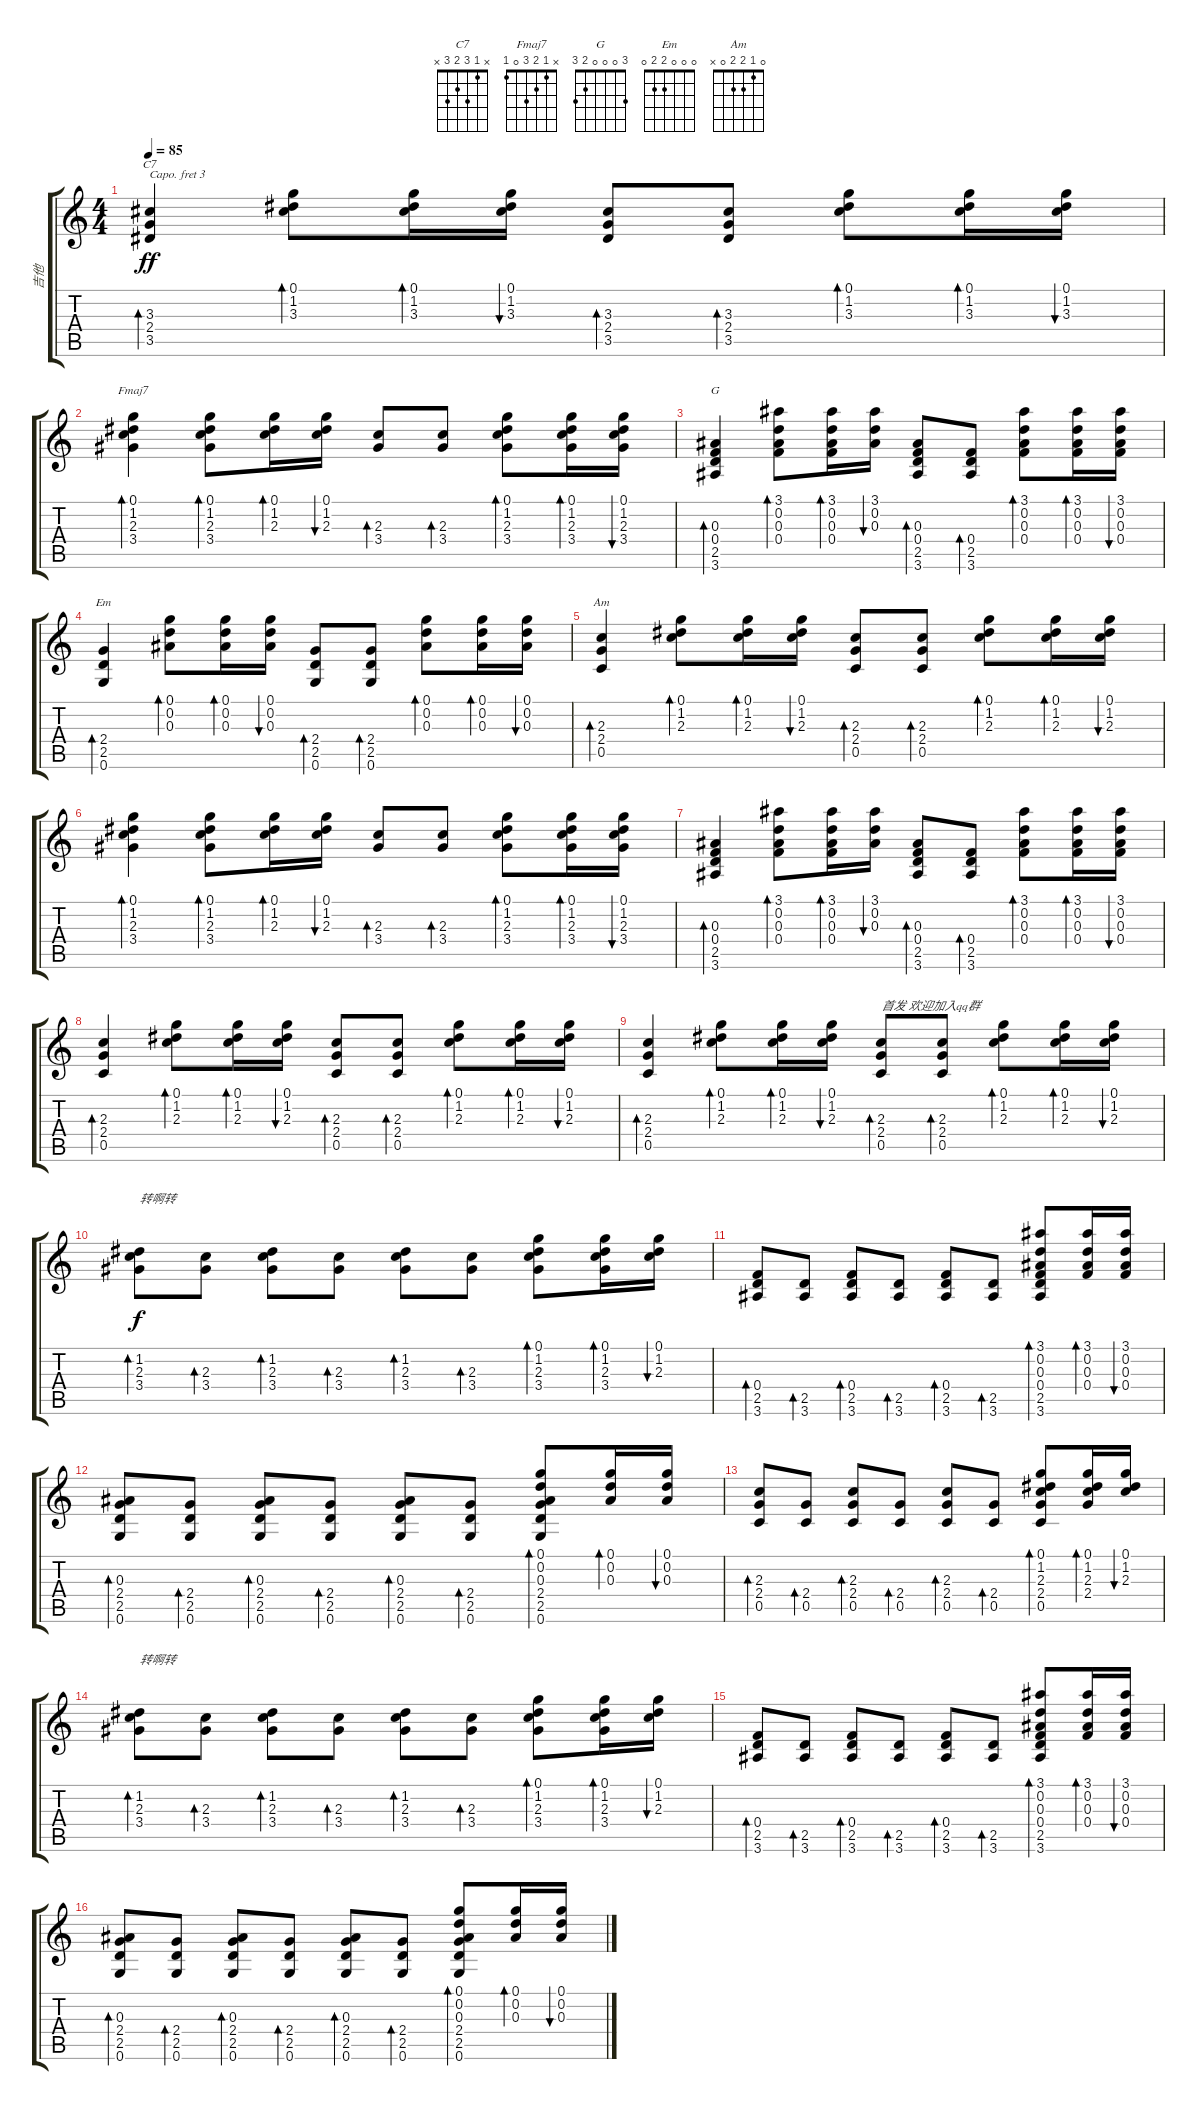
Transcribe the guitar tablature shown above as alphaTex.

\track ("吉他" "吉他") {instrument acousticguitarsteel}
\staff {score tabs}
\capo 3
\tuning (E4 B3 G3 D3 A2 E2) {hide}
\chord ("C7" x 1 3 2 3 x)
\chord ("Fmaj7" x 1 2 3 0 1)
\chord ("G" 3 0 0 0 2 3)
\chord ("Em" 0 0 0 2 2 0)
\chord ("Am" 0 1 2 2 0 x)
\ts (4 4)
\tempo 85
\clef g2
\ks c
(3.3 2.4 3.5).4{bd 30 ch "C7" dy ff} (0.1 1.2 3.3).8{bd 30} (0.1 1.2 3.3).16{bd 30} (0.1 1.2 3.3).16{bu 30} (3.3 2.4 3.5).8{bd 30} (3.3 2.4 3.5).8{bd 30} (0.1 1.2 3.3).8{bd 30} (0.1 1.2 3.3).16{bd 30} (0.1 1.2 3.3).16{bu 30} |
(0.1 1.2 2.3 3.4).4{bd 30 ch "Fmaj7"} (0.1 1.2 2.3 3.4).8{bd 30} (0.1 1.2 2.3).16{bd 30} (0.1 1.2 2.3).16{bu 30} (2.3 3.4).8{bd 30} (2.3 3.4).8{bd 30} (0.1 1.2 2.3 3.4).8{bd 30} (0.1 1.2 2.3 3.4).16{bd 30} (0.1 1.2 2.3 3.4).16{bu 30} |
(0.3 0.4 2.5 3.6).4{bd 30 ch "G"} (3.1 0.2 0.3 0.4).8{bd 30} (3.1 0.2 0.3 0.4).16{bd 30} (3.1 0.2 0.3).16{bu 30} (0.3 0.4 2.5 3.6).8{bd 30} (0.4 2.5 3.6).8{bd 30} (3.1 0.2 0.3 0.4).8{bd 30} (3.1 0.2 0.3 0.4).16{bd 30} (3.1 0.2 0.3 0.4).16{bu 30} |
(2.4 2.5 0.6).4{bd 30 ch "Em"} (0.1 0.2 0.3).8{bd 30} (0.1 0.2 0.3).16{bd 30} (0.1 0.2 0.3).16{bu 30} (2.4 2.5 0.6).8{bd 30} (2.4 2.5 0.6).8{bd 30} (0.1 0.2 0.3).8{bd 30} (0.1 0.2 0.3).16{bd 30} (0.1 0.2 0.3).16{bu 30} |
(2.3 2.4 0.5).4{bd 30 ch "Am"} (0.1 1.2 2.3).8{bd 30} (0.1 1.2 2.3).16{bd 30} (0.1 1.2 2.3).16{bu 30} (2.3 2.4 0.5).8{bd 30} (2.3 2.4 0.5).8{bd 30} (0.1 1.2 2.3).8{bd 30} (0.1 1.2 2.3).16{bd 30} (0.1 1.2 2.3).16{bu 30} |
(0.1 1.2 2.3 3.4).4{bd 30} (0.1 1.2 2.3 3.4).8{bd 30} (0.1 1.2 2.3).16{bd 30} (0.1 1.2 2.3).16{bu 30} (2.3 3.4).8{bd 30} (2.3 3.4).8{bd 30} (0.1 1.2 2.3 3.4).8{bd 30} (0.1 1.2 2.3 3.4).16{bd 30} (0.1 1.2 2.3 3.4).16{bu 30} |
(0.3 0.4 2.5 3.6).4{bd 30} (3.1 0.2 0.3 0.4).8{bd 30} (3.1 0.2 0.3 0.4).16{bd 30} (3.1 0.2 0.3).16{bu 30} (0.3 0.4 2.5 3.6).8{bd 30} (0.4 2.5 3.6).8{bd 30} (3.1 0.2 0.3 0.4).8{bd 30} (3.1 0.2 0.3 0.4).16{bd 30} (3.1 0.2 0.3 0.4).16{bu 30} |
(2.3 2.4 0.5).4{bd 30} (0.1 1.2 2.3).8{bd 30} (0.1 1.2 2.3).16{bd 30} (0.1 1.2 2.3).16{bu 30} (2.3 2.4 0.5).8{bd 30} (2.3 2.4 0.5).8{bd 30} (0.1 1.2 2.3).8{bd 30} (0.1 1.2 2.3).16{bd 30} (0.1 1.2 2.3).16{bu 30} |
(2.3 2.4 0.5).4{bd 60} (0.1 1.2 2.3).8{bd 30} (0.1 1.2 2.3).16{bd 30} (0.1 1.2 2.3).16{bu 30} (2.3 2.4 0.5).8{bd 30 txt "首发 欢迎加入qq群"} (2.3 2.4 0.5).8{bd 30} (0.1 1.2 2.3).8{bd 30} (0.1 1.2 2.3).16{bd 30} (0.1 1.2 2.3).16{bu 30} |
(1.2 2.3 3.4).8{bd 30 txt "转啊转" dy f} (2.3 3.4).8{bd 30} (1.2 2.3 3.4).8{bd 30} (2.3 3.4).8{bd 120} (1.2 2.3 3.4).8{bd 120} (2.3 3.4).8{bd 30} (0.1 1.2 2.3 3.4).8{bd 30} (0.1 1.2 2.3 3.4).16{bd 30} (0.1 1.2 2.3).16{bu 30} |
(0.4 2.5 3.6).8{bd 30} (2.5 3.6).8{bd 30} (0.4 2.5 3.6).8{bd 30} (2.5 3.6).8{bd 30} (0.4 2.5 3.6).8{bd 30} (2.5 3.6).8{bd 30} (3.1 0.2 0.3 0.4 2.5 3.6).8{bd 30} (3.1 0.2 0.3 0.4).16{bd 30} (3.1 0.2 0.3 0.4).16{bu 30} |
(0.3 2.4 2.5 0.6).8{bd 30} (2.4 2.5 0.6).8{bd 30} (0.3 2.4 2.5 0.6).8{bd 30} (2.4 2.5 0.6).8{bd 30} (0.3 2.4 2.5 0.6).8{bd 30} (2.4 2.5 0.6).8{bd 30} (0.1 0.2 0.3 2.4 2.5 0.6).8{bd 30} (0.1 0.2 0.3).16{bd 30} (0.1 0.2 0.3).16{bu 30} |
(2.3 2.4 0.5).8{bd 30} (2.4 0.5).8{bd 30} (2.3 2.4 0.5).8{bd 30} (2.4 0.5).8{bd 30} (2.3 2.4 0.5).8{bd 30} (2.4 0.5).8{bd 30} (0.1 1.2 2.3 2.4 0.5).8{bd 30} (0.1 1.2 2.3 2.4).16{bd 30} (0.1 1.2 2.3).16{bu 30} |
(1.2 2.3 3.4).8{bd 30 txt "转啊转"} (2.3 3.4).8{bd 30} (1.2 2.3 3.4).8{bd 30} (2.3 3.4).8{bd 120} (1.2 2.3 3.4).8{bd 120} (2.3 3.4).8{bd 30} (0.1 1.2 2.3 3.4).8{bd 30} (0.1 1.2 2.3 3.4).16{bd 30} (0.1 1.2 2.3).16{bu 30} |
(0.4 2.5 3.6).8{bd 30} (2.5 3.6).8{bd 30} (0.4 2.5 3.6).8{bd 30} (2.5 3.6).8{bd 30} (0.4 2.5 3.6).8{bd 30} (2.5 3.6).8{bd 30} (3.1 0.2 0.3 0.4 2.5 3.6).8{bd 30} (3.1 0.2 0.3 0.4).16{bd 30} (3.1 0.2 0.3 0.4).16{bu 30} |
(0.3 2.4 2.5 0.6).8{bd 30} (2.4 2.5 0.6).8{bd 30} (0.3 2.4 2.5 0.6).8{bd 30} (2.4 2.5 0.6).8{bd 30} (0.3 2.4 2.5 0.6).8{bd 30} (2.4 2.5 0.6).8{bd 30} (0.1 0.2 0.3 2.4 2.5 0.6).8{bd 30} (0.1 0.2 0.3).16{bd 30} (0.1 0.2 0.3).16{bu 30}
